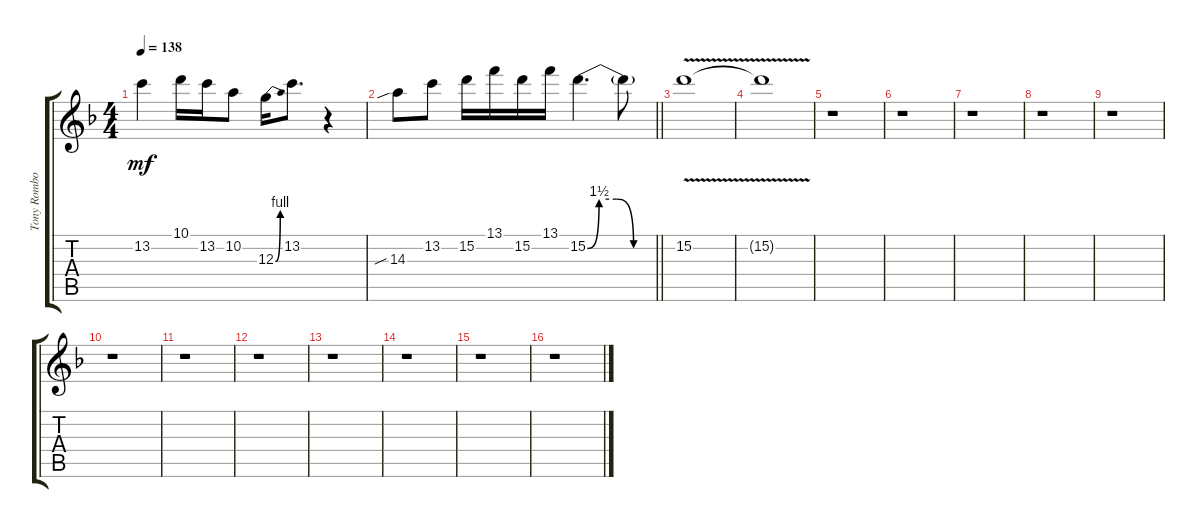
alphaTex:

\track ("Tony Rombola Lead" "Tony Rombo") {instrument distortionguitar}
\staff {score tabs}
\tuning (E4 B3 G3 D3 A2 D2) {hide}
\ts (4 4)
\tempo 138
\clef g2
\ks f
13.2{t}.4{dy mf} 10.1.16 13.2.16 10.2.8 12.3{be (bend 0 0 60 4)}.16 13.2.8{d} r.4 |
\barLineRight lightlight
14.3{sib}.8 13.2.8 15.2.16 13.1.16 15.2.16 13.1.16 15.2{be (custom 0 0 10 6 25 6 40 0 60 0)}.4{d} 15.2{t}.8 |
15.2{v}.1 |
15.2{v t}.1 |
r.1 |
r.1 |
r.1 |
r.1 |
r.1 |
r.1 |
r.1 |
r.1 |
r.1 |
r.1 |
r.1 |
r.1
